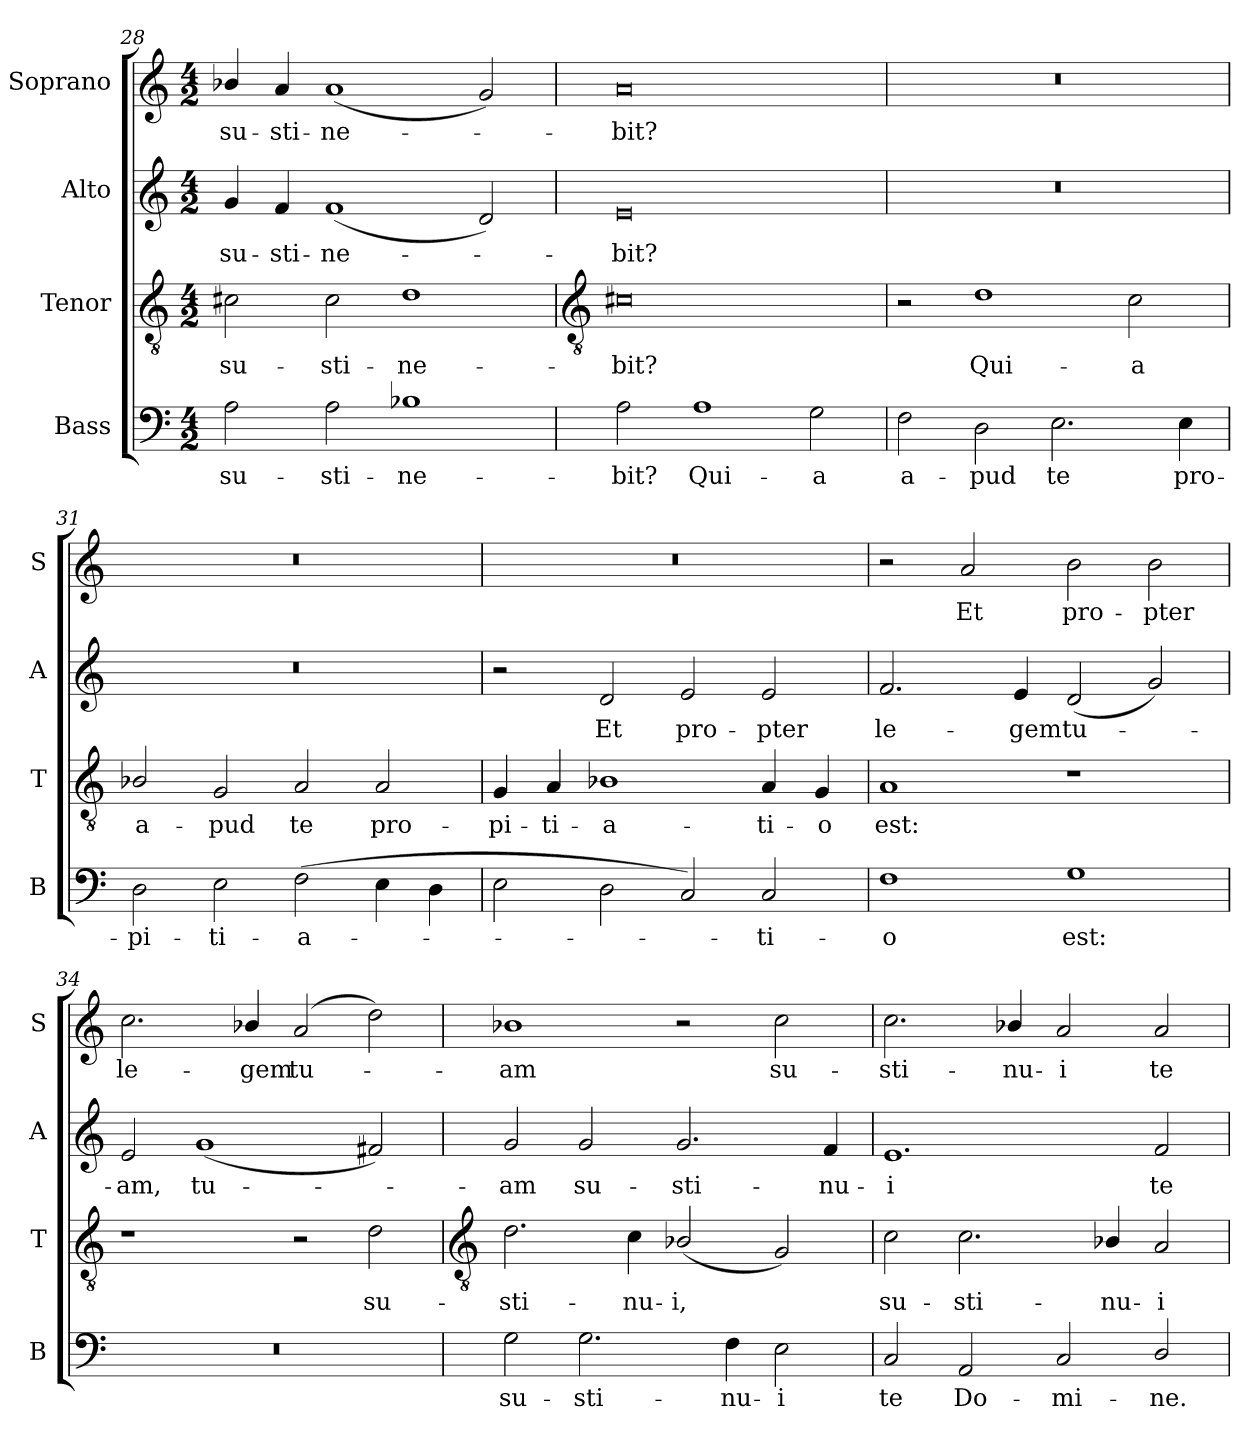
**kern	**text	**kern	**text	**kern	**text	**kern	**text
*part4	*part4	*part3	*part3	*part2	*part2	*part1	*part1
*staff4	*staff4	*staff3	*staff3	*staff2	*staff2	*staff1	*staff1
*I"Bass	*	*I"Tenor	*	*I"Alto	*	*I"Soprano	*
*I'B	*	*I'T	*	*I'A	*	*I'S	*
*clefF4	*	*clefGv2	*	*clefG2	*	*clefG2	*
*k[]	*	*k[]	*	*k[]	*	*k[]	*
*C:	*	*C:	*	*C:	*	*C:	*
*M4/2	*	*M4/2	*	*M4/2	*	*M4/2	*
=28	=28	=28	=28	=28	=28	=28	=28
!	!LO:LY:b	!	!LO:LY:b	!	!LO:LY:b	!	!LO:LY:b
2A	su-	2c#X	su-	4g	su-	4b-X/	su-
!	!	!	!	!	!LO:LY:b	!	!LO:LY:b
.	.	.	.	4f	-sti-	4a	-sti-
!	!LO:LY:b	!	!LO:LY:b	!	!LO:LY:b	!	!LO:LY:b
2A	-sti-	2c#	-sti-	(<1f	-ne-	(<1a	-ne-
!	!LO:LY:b	!	!LO:LY:b	!	!	!	!
1B-X	-ne-	1d	-ne-	.	.	.	.
.	.	.	.	2d)	.	2g)	.
!!LO:LB:g=z
=29	=29	=29	=29	=29	=29	=29	=29
*	*	*clefGv2	*	*	*	*	*
!	!LO:LY:b	!	!LO:LY:b	!	!LO:LY:b	!	!LO:LY:b
2A	-bit?	0c#X	-bit?	0e	bit?	0a	bit?
!	!LO:LY:b	!	!	!	!	!	!
1A	Qui-	.	.	.	.	.	.
!	!LO:LY:b	!	!	!	!	!	!
2G	-a	.	.	.	.	.	.
=30	=30	=30	=30	=30	=30	=30	=30
!	!LO:LY:b	!	!	!	!	!	!
2F	a-	2r	.	0r	.	0r	.
!	!LO:LY:b	!	!LO:LY:b	!	!	!	!
2D	-pud	1d	Qui-	.	.	.	.
!	!LO:LY:b	!	!	!	!	!	!
2.E	te	.	.	.	.	.	.
!	!	!	!LO:LY:b	!	!	!	!
.	.	2c	-a	.	.	.	.
!	!LO:LY:b	!	!	!	!	!	!
4E	pro-	.	.	.	.	.	.
=31	=31	=31	=31	=31	=31	=31	=31
!	!LO:LY:b	!	!LO:LY:b	!	!	!	!
2D	-pi-	2B-X/	a-	0r	.	0r	.
!	!LO:LY:b	!	!LO:LY:b	!	!	!	!
2E	-ti-	2G	-pud	.	.	.	.
!	!LO:LY:b	!	!LO:LY:b	!	!	!	!
(>2F	-a-	2A	te	.	.	.	.
!	!	!	!LO:LY:b	!	!	!	!
4E	.	2A	pro-	.	.	.	.
4D	.	.	.	.	.	.	.
=32	=32	=32	=32	=32	=32	=32	=32
!	!	!	!LO:LY:b	!	!	!	!
2E	.	4G	-pi-	2r	.	0r	.
!	!	!	!LO:LY:b	!	!	!	!
.	.	4A	-ti-	.	.	.	.
!	!	!	!LO:LY:b	!	!LO:LY:b	!	!
2D	.	1B-X	-a-	2d	Et	.	.
!	!	!	!	!	!LO:LY:b	!	!
2C)	.	.	.	2e	pro-	.	.
!	!LO:LY:b	!	!LO:LY:b	!	!LO:LY:b	!	!
2C	ti-	4A	-ti-	2e	-pter	.	.
!	!	!	!LO:LY:b	!	!	!	!
.	.	4G	-o	.	.	.	.
=33	=33	=33	=33	=33	=33	=33	=33
!	!LO:LY:b	!	!LO:LY:b	!	!LO:LY:b	!	!
1F	-o	1A	est:	2.f	le-	2r	.
!	!	!	!	!	!	!	!LO:LY:b
.	.	.	.	.	.	2a	Et
!	!	!	!	!	!LO:LY:b	!	!
.	.	.	.	4e	-gem	.	.
!	!LO:LY:b	!	!	!	!LO:LY:b	!	!LO:LY:b
1G	est:	1r	.	(<2d	tu-	2b	pro-
!	!	!	!	!	!	!	!LO:LY:b
.	.	.	.	2g)	.	2b	-pter
=34	=34	=34	=34	=34	=34	=34	=34
!	!	!	!	!	!LO:LY:b	!	!LO:LY:b
0r	.	1r	.	2e	am,	2.cc	le-
!	!	!	!	!	!LO:LY:b	!	!
.	.	.	.	(<1g	tu-	.	.
!	!	!	!	!	!	!	!LO:LY:b
.	.	.	.	.	.	4b-X/	-gem
!	!	!	!	!	!	!	!LO:LY:b
.	.	2r	.	.	.	(2a	tu-
!	!	!	!LO:LY:b	!	!	!	!
.	.	2d	su-	2f#X)	.	2dd)	.
!!LO:LB:g=z
=35	=35	=35	=35	=35	=35	=35	=35
*	*	*clefGv2	*	*	*	*	*
!	!LO:LY:b	!	!LO:LY:b	!	!LO:LY:b	!	!LO:LY:b
2G	su-	2.d	-sti-	2g	am	1b-X	am
!	!LO:LY:b	!	!	!	!LO:LY:b	!	!
2.G	-sti-	.	.	2g	su-	.	.
!	!	!	!LO:LY:b	!	!	!	!
.	.	4c	-nu-	.	.	.	.
!	!	!	!LO:LY:b	!	!LO:LY:b	!	!
.	.	(<2B-X/	-i,	2.g	-sti-	2r	.
!	!LO:LY:b	!	!	!	!	!	!
4F	-nu-	.	.	.	.	.	.
!	!LO:LY:b	!	!	!	!	!	!LO:LY:b
2E	-i	2G)	.	.	.	2cc	su-
!	!	!	!	!	!LO:LY:b	!	!
.	.	.	.	4f	-nu-	.	.
=36	=36	=36	=36	=36	=36	=36	=36
!	!LO:LY:b	!	!LO:LY:b	!	!LO:LY:b	!	!LO:LY:b
2C	te	2c	su-	1.e	-i	2.cc	-sti-
!	!LO:LY:b	!	!LO:LY:b	!	!	!	!
2AA	Do-	2.c	-sti-	.	.	.	.
!	!	!	!	!	!	!	!LO:LY:b
.	.	.	.	.	.	4b-X/	-nu-
!	!LO:LY:b	!	!	!	!	!	!LO:LY:b
2C	-mi-	.	.	.	.	2a	-i
!	!	!	!LO:LY:b	!	!	!	!
.	.	4B-X/	-nu-	.	.	.	.
!	!LO:LY:b	!	!LO:LY:b	!	!LO:LY:b	!	!LO:LY:b
2D/	-ne.	2A	-i	2f	te	2a	te
=	=	=	=	=	=	=	=
*-	*-	*-	*-	*-	*-	*-	*-
